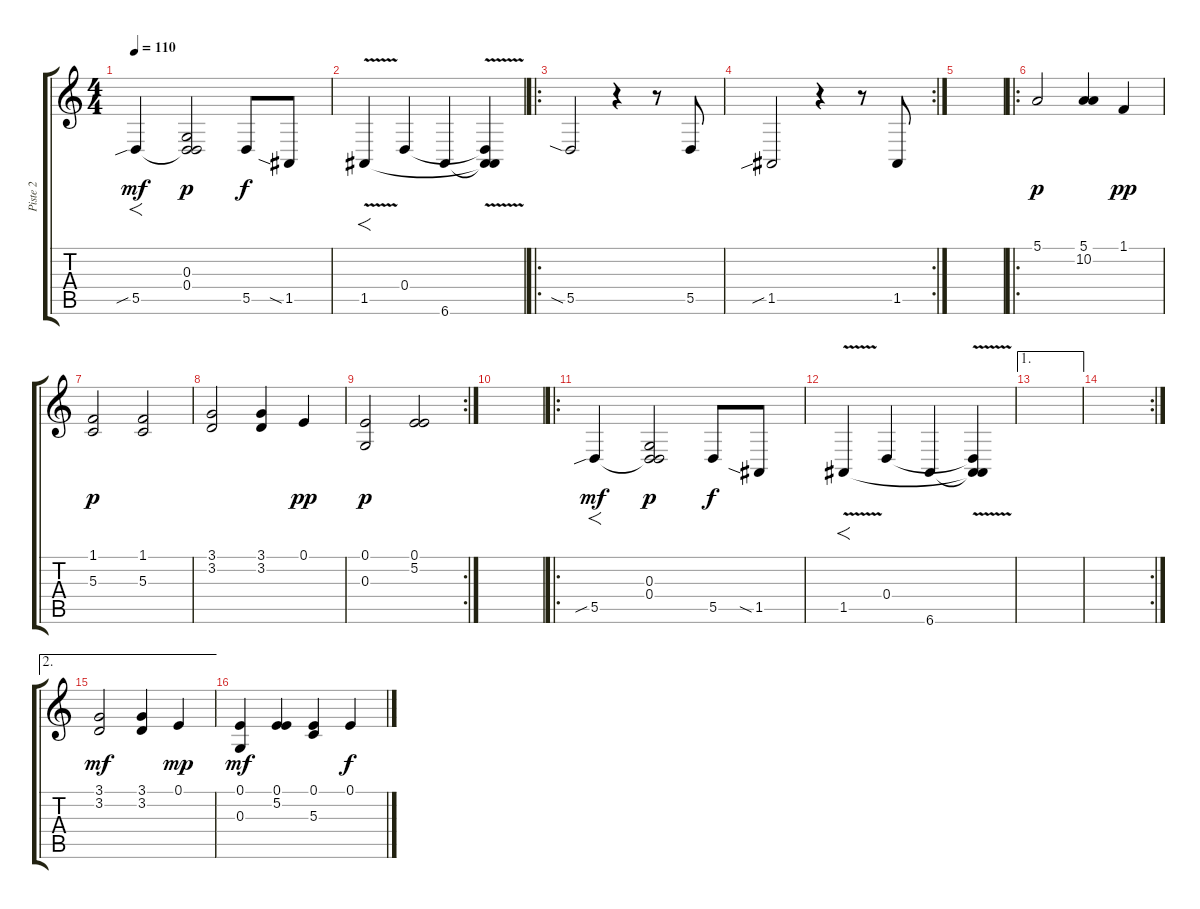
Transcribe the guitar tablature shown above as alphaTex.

\track ("Piste 2" "Piste 2") {instrument stringensemble1}
\staff {score tabs}
\tuning (E4 B3 G3 D3 A2 E2) {hide}
\ts (4 4)
\tempo 110
\clef g2
\ks c
5.5{sib}.4{f dy mf instrument stringensemble1} (0.3 0.4 5.5{t}).2{dy p} 5.5.8{dy f} 1.5{sia}.8 |
1.5{v}.4{f} 0.4.4 6.6.4 (0.4{t} 1.5{t} 6.6{t}).4 |
\ro
5.5{sia}.2 r.4 r.8 5.5.8 |
\rc 2
1.5{sib}.2 r.4 r.8 1.5.8 |
|
\ro
5.1.2{dy p} (5.1 10.2).4 1.1.4{dy pp} |
(1.1 5.3).2{dy p} (1.1 5.3).2 |
(3.1 3.2).2 (3.1 3.2).4 0.1.4{dy pp} |
\rc 2
(0.1 0.3).2{dy p} (0.1 5.2).2 |
|
\ro
5.5{sib}.4{f dy mf} (0.3 0.4 5.5{t}).2{dy p} 5.5.8{dy f} 1.5{sia}.8 |
1.5{v}.4{f} 0.4.4 6.6.4 (0.4{t} 1.5{t} 6.6{t}).4 |
\ae 1
|
\rc 2
|
\ae 2
(3.1 3.2).2{dy mf} (3.1 3.2).4 0.1.4{dy mp} |
(0.1 0.3).4{dy mf} (0.1 5.2).4 (0.1 5.3).4 0.1.4{dy f}
